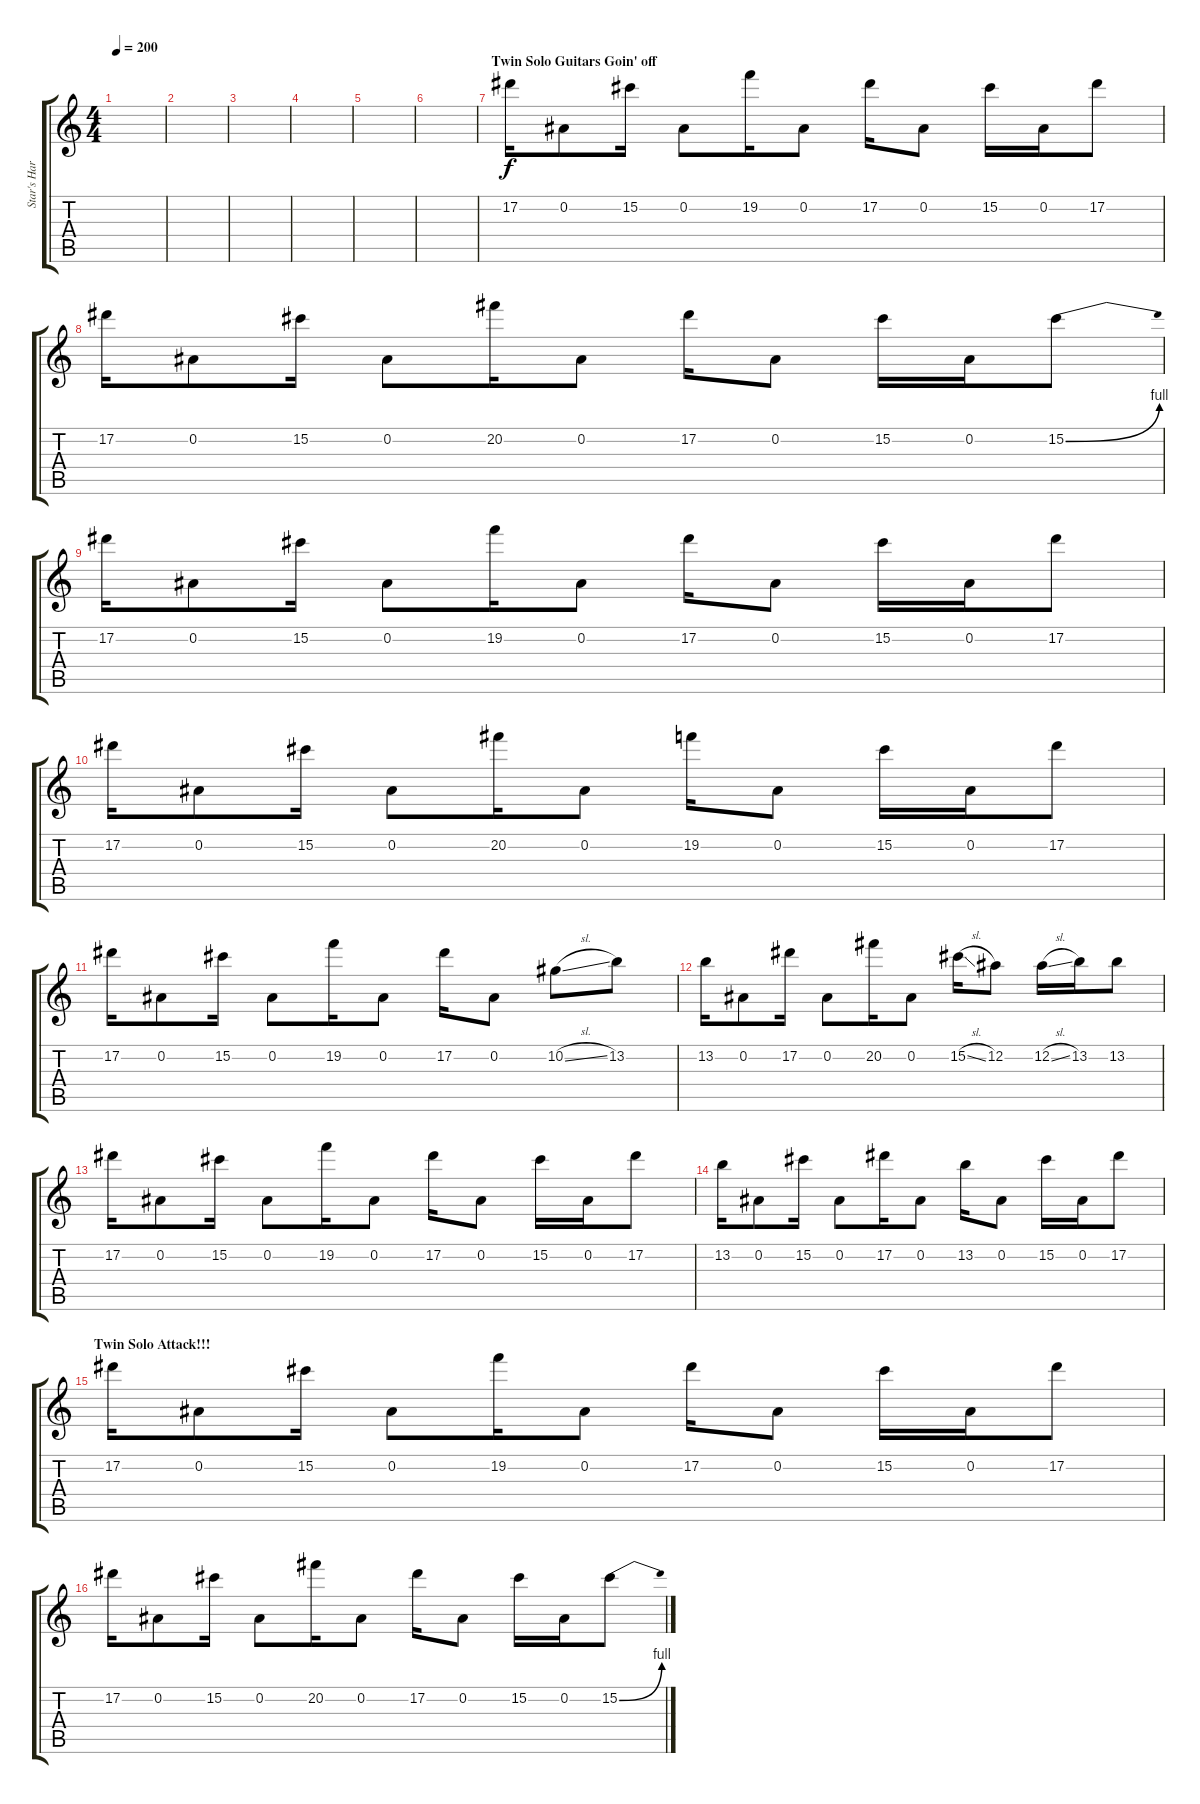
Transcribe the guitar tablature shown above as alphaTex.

\track ("Star's Harm. and Extras" "Star's Har") {instrument overdrivenguitar}
\staff {score tabs}
\tuning (Eb4 Bb3 Gb3 Db3 Ab2 Eb2) {hide}
\ts (4 4)
\tempo 200
\clef g2
\ks c
|
|
|
|
|
|
\section ("" "Twin Solo Guitars Goin' off")
17.2.16{instrument distortionguitar} 0.2.8 15.2.16 0.2.8 19.2.16 0.2.8 17.2.16 0.2.8 15.2.16 0.2.16 17.2.8 |
17.2.16 0.2.8 15.2.16 0.2.8 20.2.16 0.2.8 17.2.16 0.2.8 15.2.16 0.2.16 15.2{be (bend 0 0 60 4)}.8 |
17.2.16{instrument distortionguitar} 0.2.8 15.2.16 0.2.8 19.2.16 0.2.8 17.2.16 0.2.8 15.2.16 0.2.16 17.2.8 |
17.2.16{instrument distortionguitar} 0.2.8 15.2.16 0.2.8 20.2.16 0.2.8 19.2.16 0.2.8{instrument distortionguitar} 15.2.16 0.2.16 17.2.8 |
17.2.16 0.2.8 15.2.16 0.2.8 19.2.16 0.2.8 17.2.16 0.2.8 10.2{sl}.8 13.2.8 |
13.2.16 0.2.8 17.2.16 0.2.8 20.2.16 0.2.8 15.2{sl}.16 12.2.8 12.2{sl}.16 13.2.16 13.2.8 |
17.2.16{instrument distortionguitar} 0.2.8 15.2.16 0.2.8 19.2.16 0.2.8 17.2.16 0.2.8 15.2.16 0.2.16 17.2.8 |
13.2.16{instrument distortionguitar} 0.2.8 15.2.16 0.2.8 17.2.16 0.2.8 13.2.16 0.2.8 15.2.16 0.2.16 17.2.8 |
\section ("" "Twin Solo Attack!!!")
17.2.16{instrument distortionguitar} 0.2.8 15.2.16 0.2.8 19.2.16 0.2.8 17.2.16 0.2.8 15.2.16 0.2.16 17.2.8 |
17.2.16 0.2.8 15.2.16 0.2.8 20.2.16 0.2.8 17.2.16 0.2.8 15.2.16 0.2.16 15.2{be (bend 0 0 60 4)}.8
